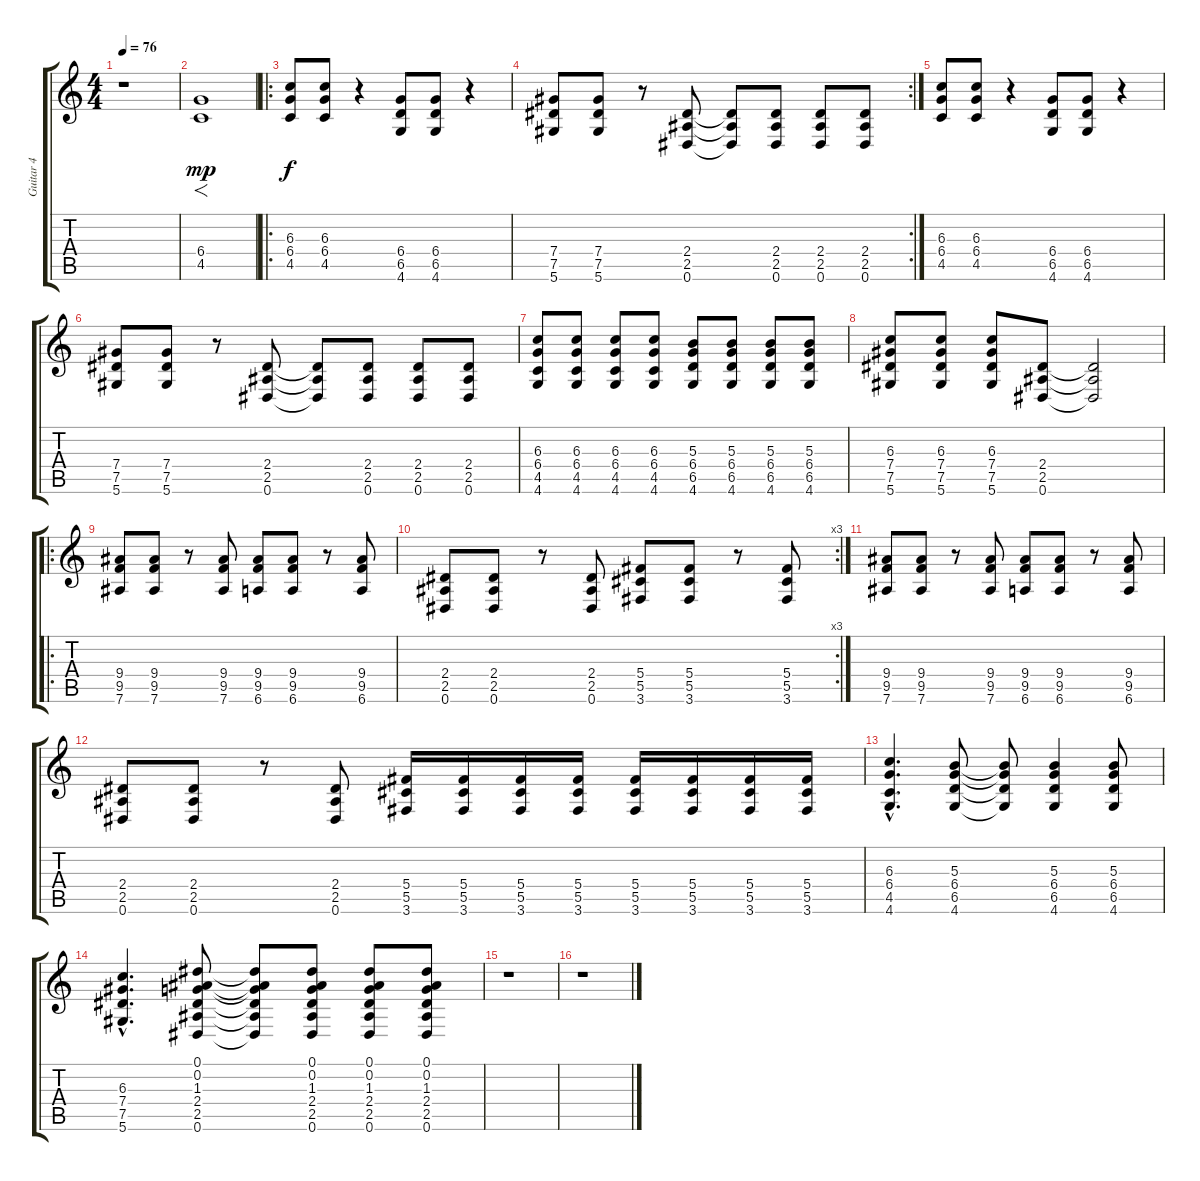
\track ("Guitar 4" "Guitar 4") {instrument overdrivenguitar}
\staff {score tabs}
\tuning (Eb4 Bb3 Gb3 Db3 Ab2 Eb2) {hide}
\ts (4 4)
\tempo 76
\clef g2
\ks c
r.1{dy mp} |
(6.4 4.5).1{f} |
\ro
(6.3 6.4 4.5).8{dy f} (6.3 6.4 4.5).8 r.4 (6.4 6.5 4.6).8 (6.4 6.5 4.6).8 r.4 |
\rc 2
(7.4 7.5 5.6).8 (7.4 7.5 5.6).8 r.8 (2.4 2.5 0.6).8 (2.4{t} 2.5{t} 0.6{t}).8 (2.4 2.5 0.6).8 (2.4 2.5 0.6).8 (2.4 2.5 0.6).8 |
(6.3 6.4 4.5).8 (6.3 6.4 4.5).8 r.4 (6.4 6.5 4.6).8 (6.4 6.5 4.6).8 r.4 |
(7.4 7.5 5.6).8 (7.4 7.5 5.6).8 r.8 (2.4 2.5 0.6).8 (2.4{t} 2.5{t} 0.6{t}).8 (2.4 2.5 0.6).8 (2.4 2.5 0.6).8 (2.4 2.5 0.6).8 |
(6.3 6.4 4.5 4.6).8 (6.3 6.4 4.5 4.6).8 (6.3 6.4 4.5 4.6).8 (6.3 6.4 4.5 4.6).8 (5.3 6.4 6.5 4.6).8 (5.3 6.4 6.5 4.6).8 (5.3 6.4 6.5 4.6).8 (5.3 6.4 6.5 4.6).8 |
(6.3 7.4 7.5 5.6).8 (6.3 7.4 7.5 5.6).8 (6.3 7.4 7.5 5.6).8 (2.4 2.5 0.6).8 (2.4{t} 2.5{t} 0.6{t}).2 |
\ro
(9.4 9.5 7.6).8 (9.4 9.5 7.6).8 r.8 (9.4 9.5 7.6).8 (9.4 9.5 6.6).8 (9.4 9.5 6.6).8 r.8 (9.4 9.5 6.6).8 |
\rc 3
(2.4 2.5 0.6).8 (2.4 2.5 0.6).8 r.8 (2.4 2.5 0.6).8 (5.4 5.5 3.6).8 (5.4 5.5 3.6).8 r.8 (5.4 5.5 3.6).8 |
(9.4 9.5 7.6).8 (9.4 9.5 7.6).8 r.8 (9.4 9.5 7.6).8 (9.4 9.5 6.6).8 (9.4 9.5 6.6).8 r.8 (9.4 9.5 6.6).8 |
(2.4 2.5 0.6).8 (2.4 2.5 0.6).8 r.8 (2.4 2.5 0.6).8 (5.4 5.5 3.6).16 (5.4 5.5 3.6).16 (5.4 5.5 3.6).16 (5.4 5.5 3.6).16 (5.4 5.5 3.6).16 (5.4 5.5 3.6).16 (5.4 5.5 3.6).16 (5.4 5.5 3.6).16 |
(6.3{hac} 6.4{hac} 4.5{hac} 4.6{hac}).4{d} (5.3 6.4 6.5 4.6).8 (5.3{t} 6.4{t} 6.5{t} 4.6{t}).8 (5.3 6.4 6.5 4.6).4 (5.3 6.4 6.5 4.6).8 |
(6.3{hac} 7.4{hac} 7.5{hac} 5.6{hac}).4{d} (0.1 0.2 1.3 2.4 2.5 0.6).8 (0.1{t} 0.2{t} 1.3{t} 2.4{t} 2.5{t} 0.6{t}).8 (0.1 0.2 1.3 2.4 2.5 0.6).8 (0.1 0.2 1.3 2.4 2.5 0.6).8 (0.1 0.2 1.3 2.4 2.5 0.6).8 |
r.1 |
r.1
